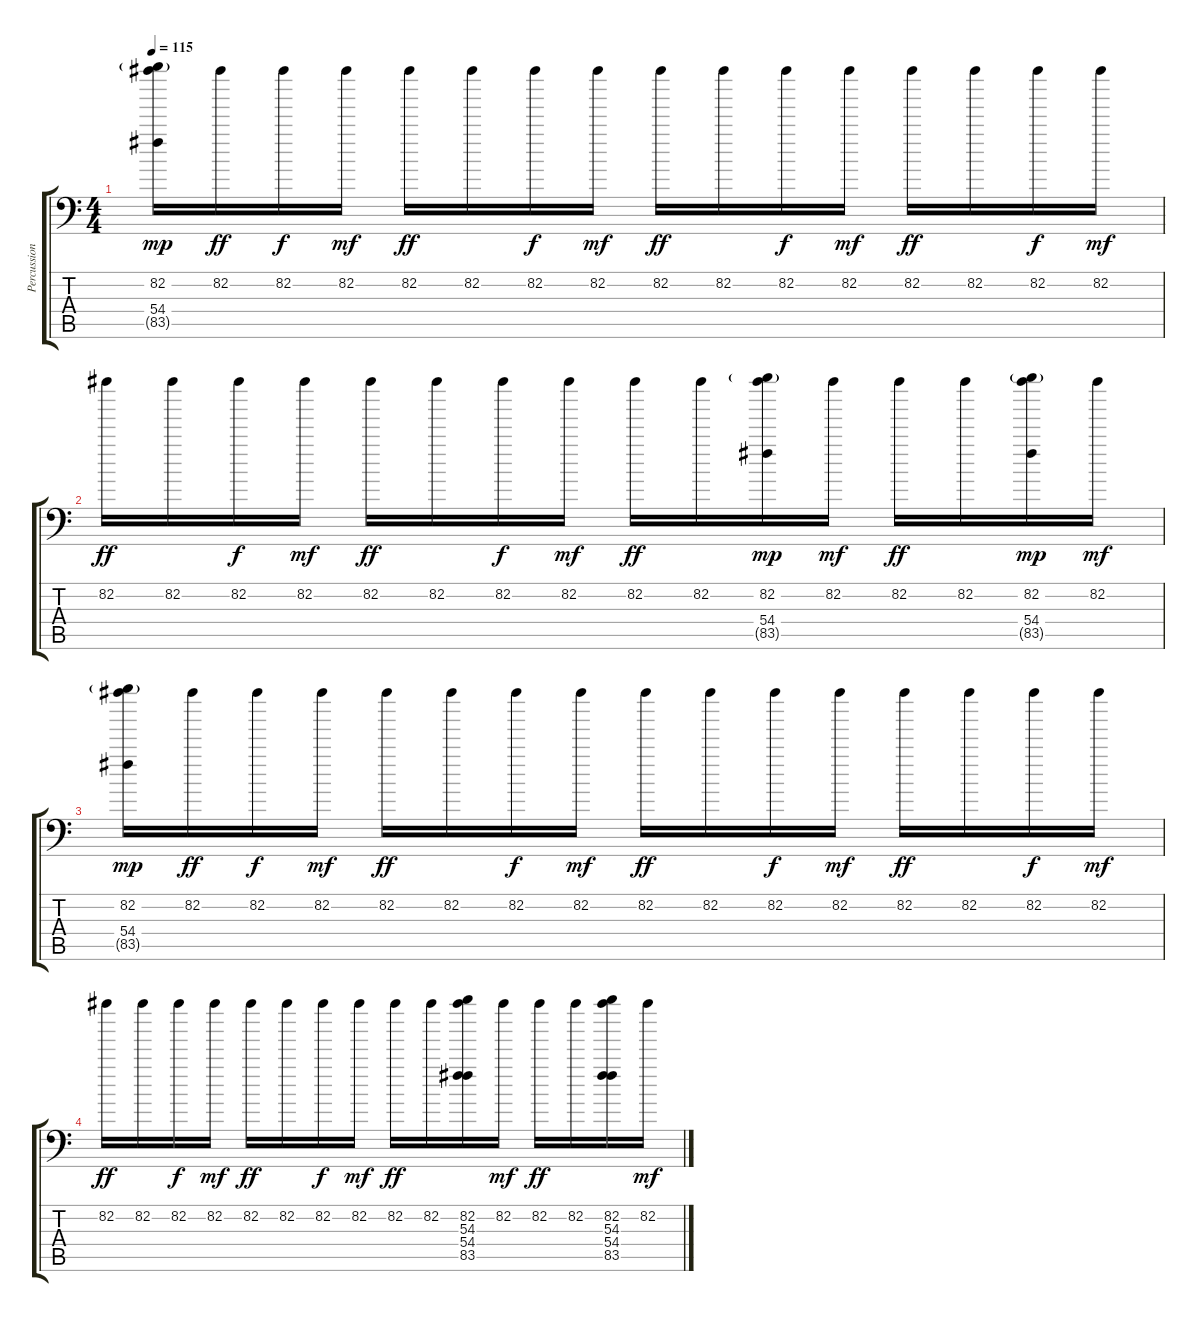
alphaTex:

\track ("Percussion Effects" "Percussion") {instrument acousticgrandpiano}
\staff {score tabs}
\tuning (C-1 C-1 C-1 C-1 C-1 C-1) {hide}
\ts (4 4)
\tempo 115
\clef f4
\ks c
(82.2 54.4 83.5{g}).16{dy mp} 82.2.16{dy ff} 82.2.16{dy f} 82.2.16{dy mf} 82.2.16{dy ff} 82.2.16 82.2.16{dy f} 82.2.16{dy mf} 82.2.16{dy ff} 82.2.16 82.2.16{dy f} 82.2.16{dy mf} 82.2.16{dy ff} 82.2.16 82.2.16{dy f} 82.2.16{dy mf} |
82.2.16{dy ff} 82.2.16 82.2.16{dy f} 82.2.16{dy mf} 82.2.16{dy ff} 82.2.16 82.2.16{dy f} 82.2.16{dy mf} 82.2.16{dy ff} 82.2.16 (82.2 54.4 83.5{g}).16{dy mp} 82.2.16{dy mf} 82.2.16{dy ff} 82.2.16 (82.2 54.4 83.5{g}).16{dy mp} 82.2.16{dy mf} |
(82.2 54.4 83.5{g}).16{dy mp} 82.2.16{dy ff} 82.2.16{dy f} 82.2.16{dy mf} 82.2.16{dy ff} 82.2.16 82.2.16{dy f} 82.2.16{dy mf} 82.2.16{dy ff} 82.2.16 82.2.16{dy f} 82.2.16{dy mf} 82.2.16{dy ff} 82.2.16 82.2.16{dy f} 82.2.16{dy mf} |
82.2.16{dy ff} 82.2.16 82.2.16{dy f} 82.2.16{dy mf} 82.2.16{dy ff} 82.2.16 82.2.16{dy f} 82.2.16{dy mf} 82.2.16{dy ff} 82.2.16 (82.2 54.3 54.4 83.5).16 82.2.16{dy mf} 82.2.16{dy ff} 82.2.16 (82.2 54.3 54.4 83.5).16 82.2.16{dy mf}
